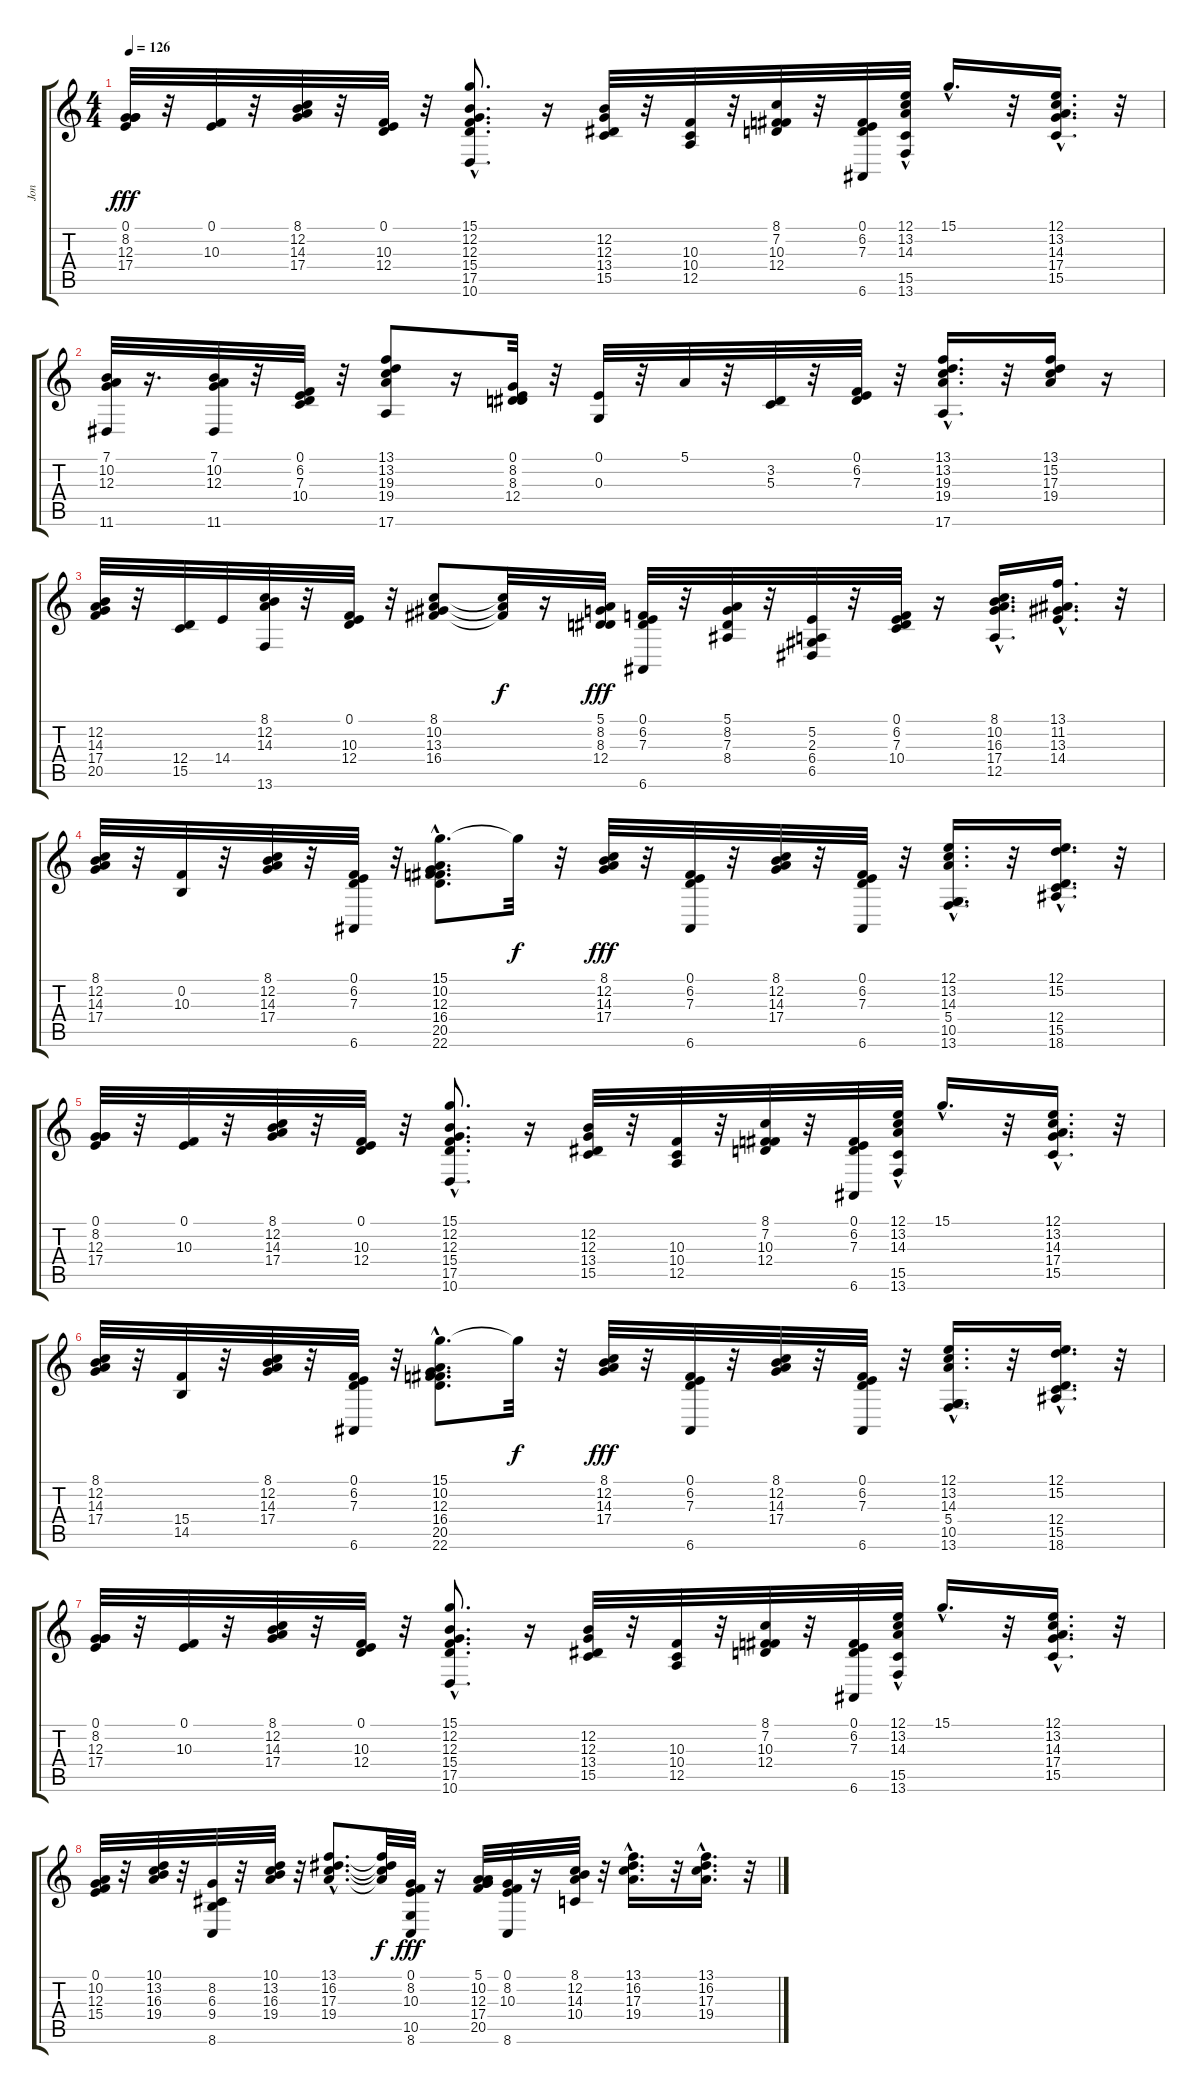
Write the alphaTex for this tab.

\track ("Jon" "Jon") {instrument rockorgan}
\staff {score tabs}
\tuning (E4 B3 G3 D3 A2 E2) {hide}
\ts (4 4)
\tempo 126
\clef g2
\ks c
(0.1 8.2 12.3 17.4).32{dy fff} r.32 (0.1 10.3).32 r.32 (8.1 12.2 14.3 17.4).32 r.32 (0.1 10.3 12.4).32 r.32 (15.1{hac} 12.2 12.3 15.4{hac} 17.5{hac} 10.6).8{d} r.16 (12.2 12.3 13.4 15.5).32 r.32 (10.3 10.4 12.5).32 r.32 (8.1 7.2 10.3 12.4).32 r.32 (0.1 6.2 7.3 6.6).32 (12.1{hac} 13.2{hac} 14.3{hac} 15.5 13.6).32 15.1{hac}.16{d} r.32 (12.1 13.2 14.3 17.4 15.5{hac}).16{d} r.32 |
(7.1 10.2 12.3 11.6).32 r.16{d} (7.1 10.2 12.3 11.6).32 r.32 (0.1 6.2 7.3 10.4).32 r.32 (13.1 13.2 19.3 19.4 17.6).8 r.16 (0.1 8.2 8.3 12.4).32 r.32 (0.1 0.3).32 r.32 5.1.32 r.32 (3.2 5.3).32 r.32 (0.1 6.2 7.3).32 r.32 (13.1{hac} 13.2{hac} 19.3{hac} 19.4{hac} 17.6).16{d} r.32 (13.1 15.2 17.3 19.4).16 r.16 |
(12.2 14.3 17.4 20.5).32 r.32 (12.4 15.5).32 14.4.32 (8.1 12.2 14.3 13.6).32 r.32 (0.1 10.3 12.4).32 r.32 (8.1 10.2 13.3 16.4).8 (8.1{t} 10.2{t} 16.4{t}).32{dy f} r.16 (5.1 8.2 8.3 12.4).32{dy fff} (0.1 6.2 7.3 6.6).32 r.32 (5.1 8.2 7.3 8.4).32 r.32 (5.2 2.3 6.4 6.5).32 r.32 (0.1 6.2 7.3 10.4).32 r.16 (8.1 10.2{hac} 16.3 17.4 12.5).16{d} (13.1{hac} 11.2{hac} 13.3{hac} 14.4{hac}).16{d} r.32 |
(8.1 12.2 14.3 17.4).32 r.32 (0.2 10.3).32 r.32 (8.1 12.2 14.3 17.4).32 r.32 (0.1 6.2 7.3 6.6).32 r.32 (15.1{hac} 10.2 12.3{hac} 16.4 20.5{hac} 22.6{hac}).8{d} 15.1{t}.32{dy f} r.32 (8.1 12.2 14.3 17.4).32{dy fff} r.32 (0.1 6.2 7.3 6.6).32 r.32 (8.1 12.2 14.3 17.4).32 r.32 (0.1 6.2 7.3 6.6).32 r.32 (12.1{hac} 13.2{hac} 14.3{hac} 5.4 10.5{hac} 13.6{hac}).16{d} r.32 (12.1 15.2{hac} 12.4 15.5 18.6).16{d} r.32 |
(0.1 8.2 12.3 17.4).32 r.32 (0.1 10.3).32 r.32 (8.1 12.2 14.3 17.4).32 r.32 (0.1 10.3 12.4).32 r.32 (15.1{hac} 12.2 12.3 15.4{hac} 17.5{hac} 10.6).8{d} r.16 (12.2 12.3 13.4 15.5).32 r.32 (10.3 10.4 12.5).32 r.32 (8.1 7.2 10.3 12.4).32 r.32 (0.1 6.2 7.3 6.6).32 (12.1{hac} 13.2{hac} 14.3{hac} 15.5 13.6).32 15.1{hac}.16{d} r.32 (12.1 13.2 14.3 17.4 15.5{hac}).16{d} r.32 |
(8.1 12.2 14.3 17.4).32 r.32 (15.4 14.5).32 r.32 (8.1 12.2 14.3 17.4).32 r.32 (0.1 6.2 7.3 6.6).32 r.32 (15.1{hac} 10.2 12.3{hac} 16.4 20.5{hac} 22.6{hac}).8{d} 15.1{t}.32{dy f} r.32 (8.1 12.2 14.3 17.4).32{dy fff} r.32 (0.1 6.2 7.3 6.6).32 r.32 (8.1 12.2 14.3 17.4).32 r.32 (0.1 6.2 7.3 6.6).32 r.32 (12.1{hac} 13.2{hac} 14.3{hac} 5.4 10.5{hac} 13.6{hac}).16{d} r.32 (12.1 15.2{hac} 12.4 15.5 18.6).16{d} r.32 |
(0.1 8.2 12.3 17.4).32 r.32 (0.1 10.3).32 r.32 (8.1 12.2 14.3 17.4).32 r.32 (0.1 10.3 12.4).32 r.32 (15.1{hac} 12.2 12.3 15.4{hac} 17.5{hac} 10.6).8{d} r.16 (12.2 12.3 13.4 15.5).32 r.32 (10.3 10.4 12.5).32 r.32 (8.1 7.2 10.3 12.4).32 r.32 (0.1 6.2 7.3 6.6).32 (12.1{hac} 13.2{hac} 14.3{hac} 15.5 13.6).32 15.1{hac}.16{d} r.32 (12.1 13.2 14.3 17.4 15.5{hac}).16{d} r.32 |
(0.1 10.2 12.3 15.4).32 r.32 (10.1 13.2 16.3 19.4).32 r.32 (8.2 6.3 9.4 8.6).32 r.32 (10.1 13.2 16.3 19.4).32 r.32 (13.1{hac} 16.2{hac} 17.3{hac} 19.4{hac}).8{d} (13.1{t} 16.2{t} 17.3{t} 19.4{t}).32{dy f} (0.1 8.2 10.3 10.5 8.6).32{dy fff} r.16 (5.1 10.2 12.3 17.4 20.5).32 (0.1 8.2 10.3 8.6).32 r.16 (8.1 12.2 14.3 10.4).32 r.32 (13.1{hac} 16.2{hac} 17.3{hac} 19.4{hac}).16{d} r.32 (13.1{hac} 16.2{hac} 17.3{hac} 19.4{hac}).16{d} r.32
